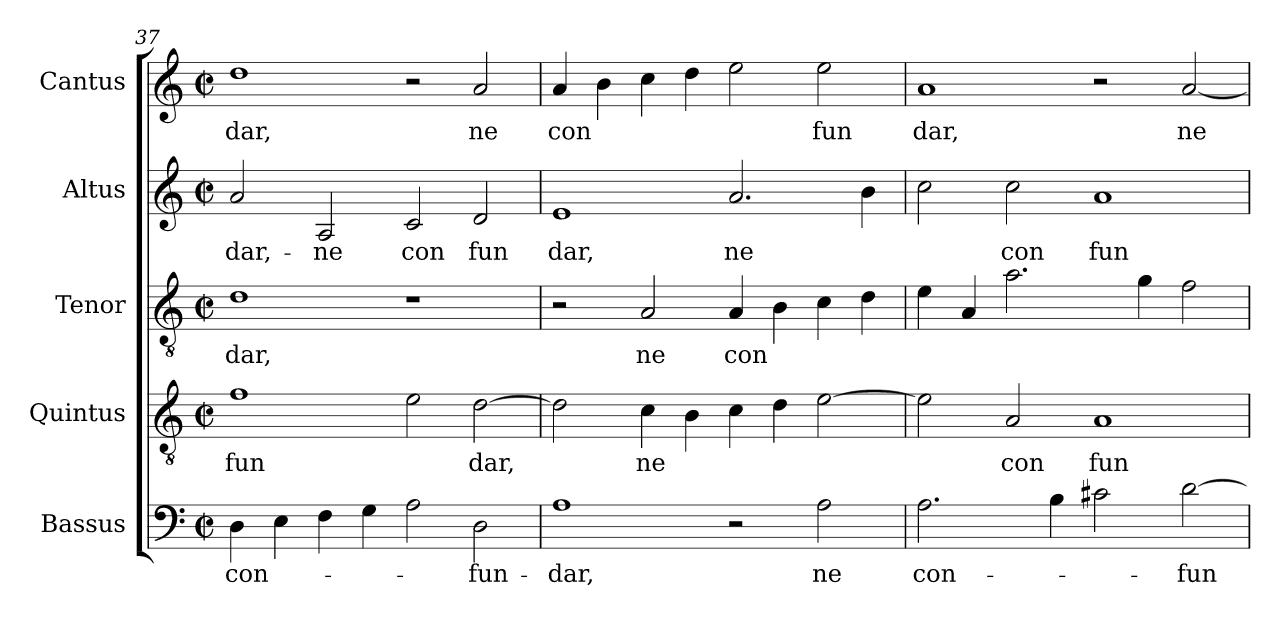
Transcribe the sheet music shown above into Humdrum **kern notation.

**kern	**text	**kern	**text	**kern	**text	**kern	**text	**kern	**text
*part5	*part5	*part4	*part4	*part3	*part3	*part2	*part2	*part1	*part1
*staff5	*staff5	*staff4	*staff4	*staff3	*staff3	*staff2	*staff2	*staff1	*staff1
*I"Bassus	*	*I"Quintus	*	*I"Tenor	*	*I"Altus	*	*I"Cantus	*
!!LO:PB:g=z
*clefF4	*	*clefGv2	*	*clefGv2	*	*clefG2	*	*clefG2	*
*	*	*	*	*	*	*k[]	*	*	*
*	*	*	*	*	*	*C:	*	*	*
*M2/2	*	*M2/2	*	*M2/2	*	*M2/2	*	*M2/2	*
*met(c|)	*	*met(c|)	*	*met(c|)	*	*met(c|)	*	*met(c|)	*
=37	=37	=37	=37	=37	=37	=37	=37	=37	=37
!	!LO:LY:b	!	!LO:LY:b:cj	!	!LO:LY:b:cj	!	!LO:LY:b:cj	!	!LO:LY:b:cj
4D\	con-	1f	-fun	1d	dar,	2a/	dar,-	1dd	dar,
4E\	.	.	.	.	.	.	.	.	.
!	!	!	!	!	!	!	!LO:LY:b:cj	!	!
4F\	.	.	.	.	.	2A/	-ne	.	.
4G\	.	.	.	.	.	.	.	.	.
!	!	!	!	!	!	!	!LO:LY:b:cj	!	!
2A\	.	2e\	.	1r	.	2c/	con	2r	.
!	!LO:LY:b:cj	!	!LO:LY:b	!	!	!	!LO:LY:b:cj	!	!LO:LY:b:cj
2D\	-fun-	[>2d\	dar,	.	.	2d/	fun	2a/	ne
=38	=38	=38	=38	=38	=38	=38	=38	=38	=38
!	!LO:LY:b:cj	!	!	!	!	!	!LO:LY:b:cj	!	!LO:LY:b
1A	-dar,	2d\]	.	2r	.	1e	dar,	4a/	con
.	.	.	.	.	.	.	.	4b\	.
!	!	!	!LO:LY:b:cj	!	!LO:LY:b:cj	!	!	!	!
.	.	4c\	ne	2A/	ne	.	.	4cc\	.
.	.	4B\	.	.	.	.	.	4dd\	.
!	!	!	!	!	!LO:LY:b	!	!LO:LY:b:cj	!	!
2r	.	4c\	.	4A/	con	2.a/	ne	2ee\	.
.	.	4d\	.	4B\	.	.	.	.	.
!	!LO:LY:b:cj	!	!	!	!	!	!	!	!LO:LY:b:cj
2A\	ne	[>2e\	.	4c\	.	.	.	2ee\	fun
.	.	.	.	4d\	.	4b\	.	.	.
=39	=39	=39	=39	=39	=39	=39	=39	=39	=39
!	!LO:LY:b	!	!	!	!	!	!	!	!LO:LY:b:cj
2.A\	con-	2e\]	.	4e\	.	2cc\	.	1a	dar,
.	.	.	.	4A/	.	.	.	.	.
!	!	!	!LO:LY:b:cj	!	!	!	!LO:LY:b:cj	!	!
.	.	2A/	con	2.a\	.	2cc\	con	.	.
4B\	.	.	.	.	.	.	.	.	.
!	!	!	!LO:LY:b:cj	!	!	!	!LO:LY:b:cj	!	!
2c#X\	.	1A	fun	.	.	1a	fun	2r	.
.	.	.	.	4g\	.	.	.	.	.
!	!LO:LY:b	!	!	!	!	!	!	!	!LO:LY:b:cj
[>2d\	-fun-	.	.	2f\	.	.	.	[<2a/	ne
=	=	=	=	=	=	=	=	=	=
*-	*-	*-	*-	*-	*-	*-	*-	*-	*-
